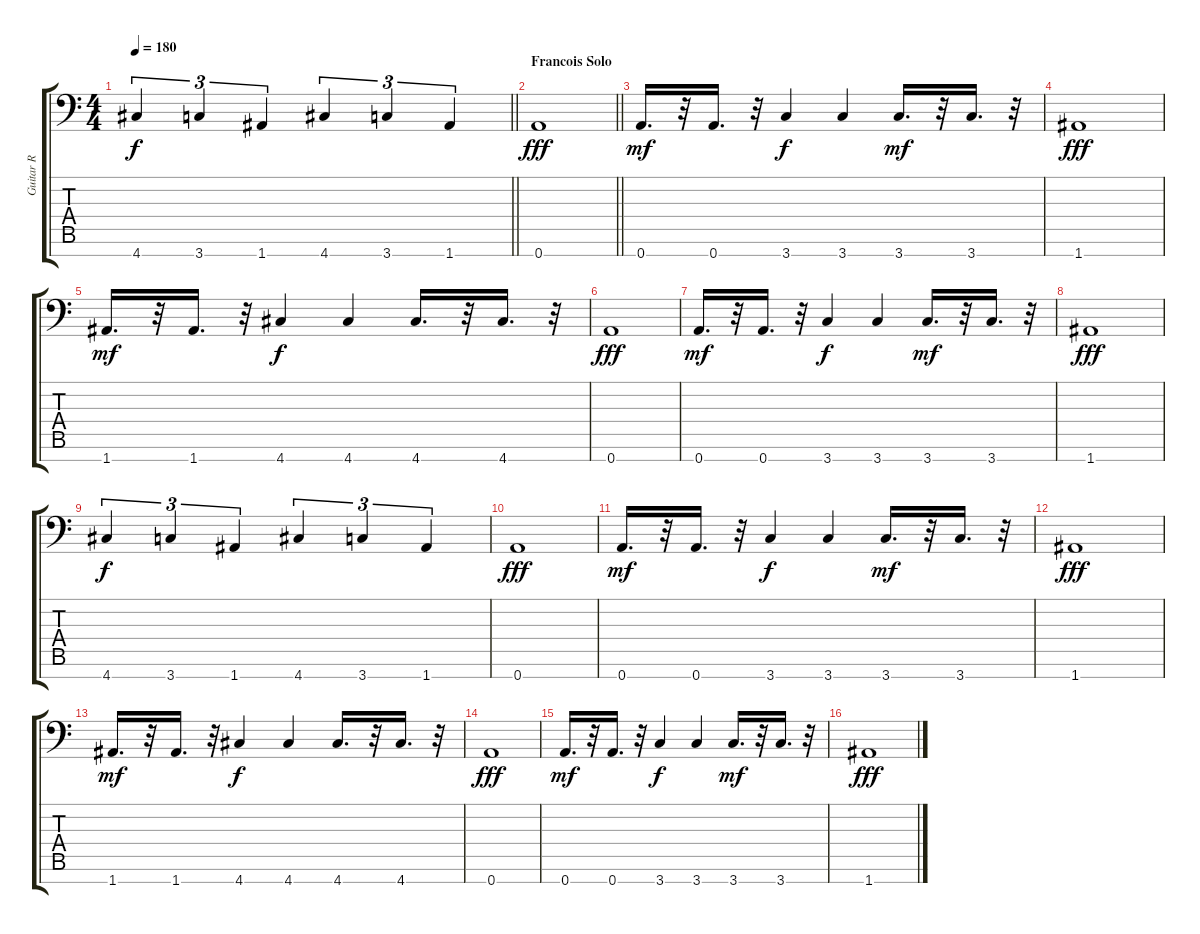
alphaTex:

\track ("Guitar R" "Guitar R") {instrument overdrivenguitar}
\staff {score tabs}
\tuning (E4 B3 G3 D3 A2 E2 A1) {hide}
\ts (4 4)
\tempo 180
\clef f4
\barLineRight lightlight
\ks c
4.7.4{tu (3 2) dy f} 3.7.4{tu (3 2)} 1.7.4{tu (3 2)} 4.7.4{tu (3 2)} 3.7.4{tu (3 2)} 1.7.4{tu (3 2)} |
\section ("" "Francois Solo")
\barLineRight lightlight
0.7.1{dy fff} |
0.7.16{d dy mf} r.32 0.7.16{d} r.32 3.7.4{dy f} 3.7.4 3.7.16{d dy mf} r.32 3.7.16{d} r.32 |
1.7.1{dy fff} |
1.7.16{d dy mf} r.32 1.7.16{d} r.32 4.7.4{dy f} 4.7.4 4.7.16{d} r.32 4.7.16{d} r.32 |
0.7.1{dy fff} |
0.7.16{d dy mf} r.32 0.7.16{d} r.32 3.7.4{dy f} 3.7.4 3.7.16{d dy mf} r.32 3.7.16{d} r.32 |
1.7.1{dy fff} |
4.7.4{tu (3 2) dy f} 3.7.4{tu (3 2)} 1.7.4{tu (3 2)} 4.7.4{tu (3 2)} 3.7.4{tu (3 2)} 1.7.4{tu (3 2)} |
0.7.1{dy fff} |
0.7.16{d dy mf} r.32 0.7.16{d} r.32 3.7.4{dy f} 3.7.4 3.7.16{d dy mf} r.32 3.7.16{d} r.32 |
1.7.1{dy fff} |
1.7.16{d dy mf} r.32 1.7.16{d} r.32 4.7.4{dy f} 4.7.4 4.7.16{d} r.32 4.7.16{d} r.32 |
0.7.1{dy fff} |
0.7.16{d dy mf} r.32 0.7.16{d} r.32 3.7.4{dy f} 3.7.4 3.7.16{d dy mf} r.32 3.7.16{d} r.32 |
1.7.1{dy fff}
